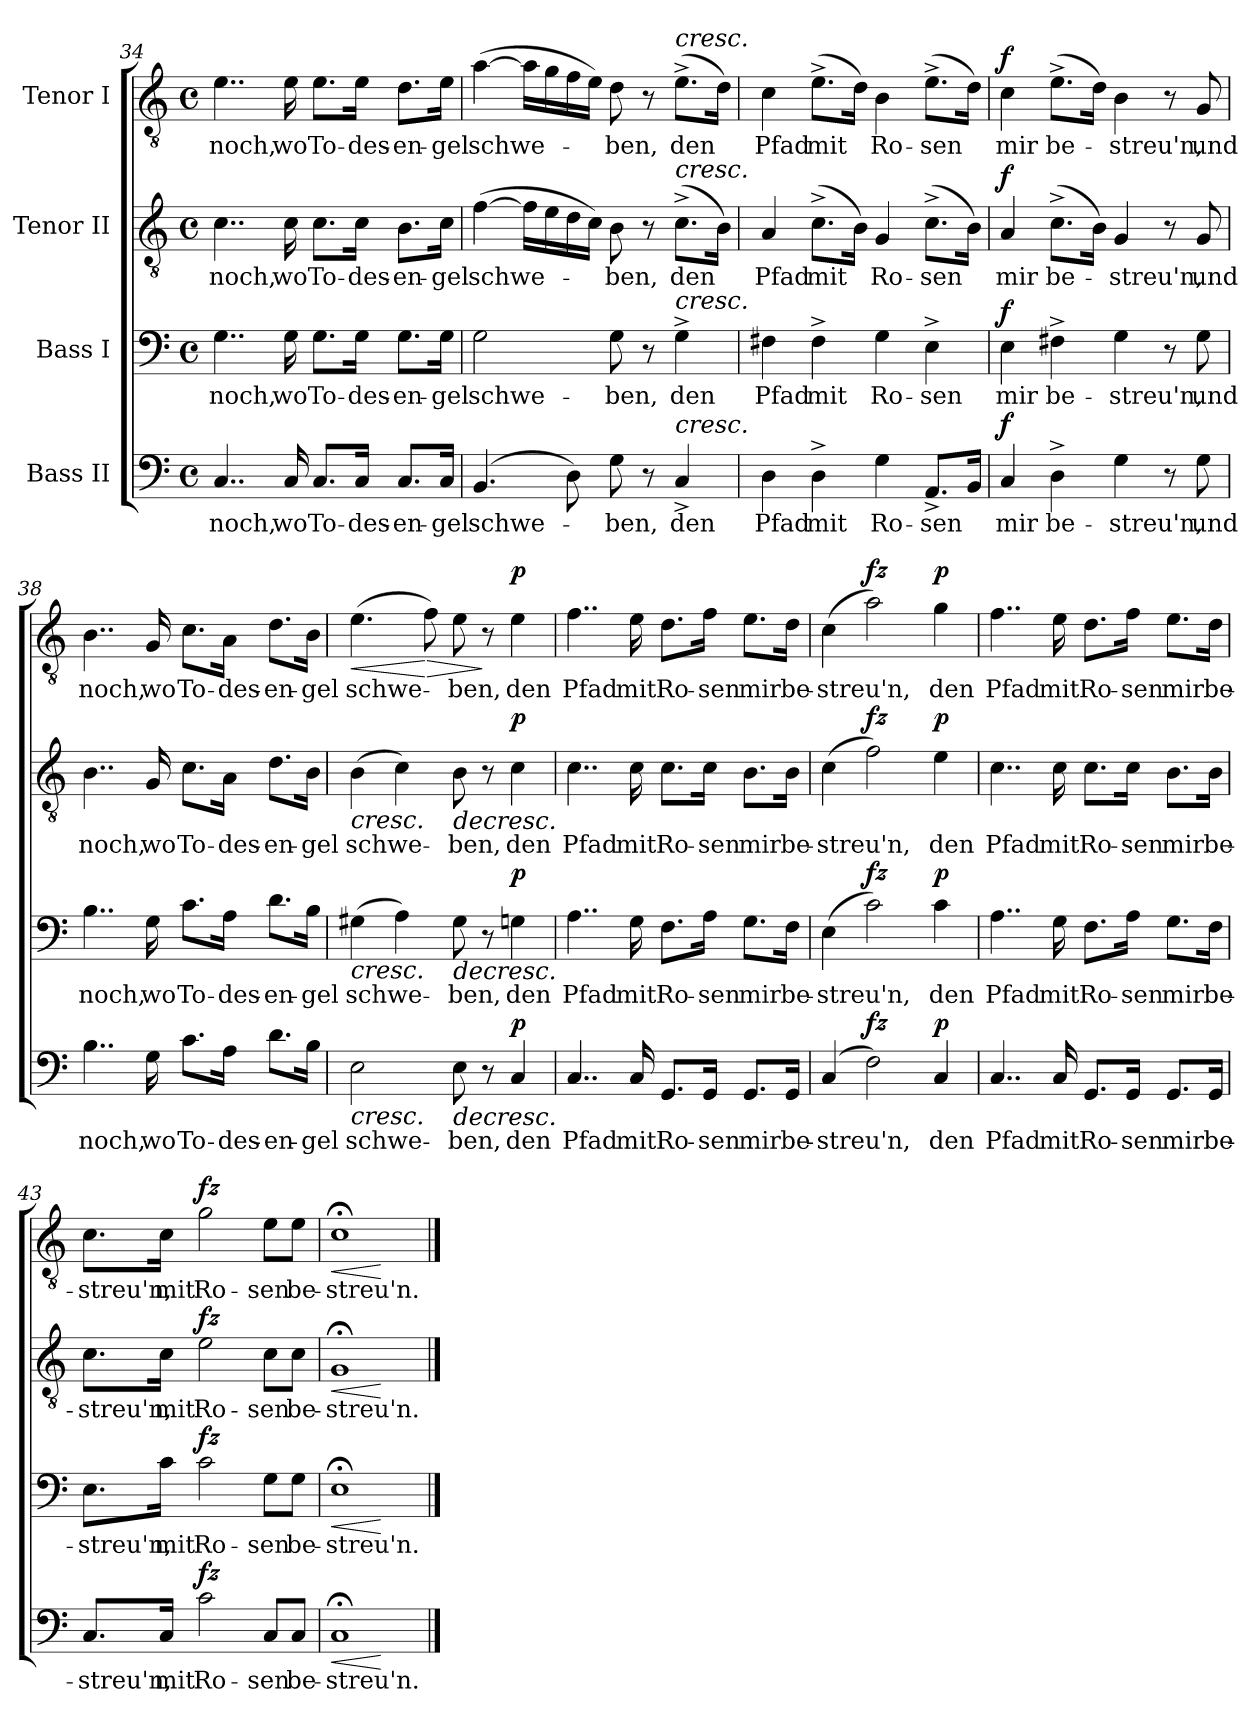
**kern	**text	**dynam	**kern	**text	**dynam	**kern	**text	**dynam	**kern	**text	**dynam
*part4	*part4	*part4	*part3	*part3	*part3	*part2	*part2	*part2	*part1	*part1	*part1
*staff4	*staff4	*staff4	*staff3	*staff3	*staff3	*staff2	*staff2	*staff2	*staff1	*staff1	*staff1
*I"Bass II	*	*	*I"Bass I	*	*	*I"Tenor II	*	*	*I"Tenor I	*	*
!!LO:LB:g=z
*clefF4	*	*	*clefF4	*	*	*clefGv2	*	*	*clefGv2	*	*
*k[]	*	*	*k[]	*	*	*k[]	*	*	*k[]	*	*
*M4/4	*	*	*M4/4	*	*	*M4/4	*	*	*M4/4	*	*
*met(c)	*	*	*met(c)	*	*	*met(c)	*	*	*met(c)	*	*
=34	=34	=34	=34	=34	=34	=34	=34	=34	=34	=34	=34
!	!LO:LY:b	!	!	!LO:LY:b	!	!	!LO:LY:b	!	!	!LO:LY:b	!
4..C/	noch,	.	4..G\	noch,	.	4..c\	noch,	.	4..e\	noch,	.
!	!LO:LY:b	!	!	!LO:LY:b	!	!	!LO:LY:b	!	!	!LO:LY:b	!
16C/	wo	.	16G\	wo	.	16c\	wo	.	16e\	wo	.
!	!LO:LY:b	!	!	!LO:LY:b	!	!	!LO:LY:b	!	!	!LO:LY:b	!
8.C/L	To-	.	8.G\L	To-	.	8.c\L	To-	.	8.e\L	To-	.
!	!LO:LY:b	!	!	!LO:LY:b	!	!	!LO:LY:b	!	!	!LO:LY:b	!
16C/Jk	-des-	.	16G\Jk	-des-	.	16c\Jk	-des-	.	16e\Jk	-des-	.
!	!LO:LY:b	!	!	!LO:LY:b	!	!	!LO:LY:b	!	!	!LO:LY:b	!
8.C/L	-en-	.	8.G\L	-en-	.	8.B\L	-en-	.	8.d\L	-en-	.
!	!LO:LY:b	!	!	!LO:LY:b	!	!	!LO:LY:b	!	!	!LO:LY:b	!
16C/Jk	-gel	.	16G\Jk	-gel	.	16c\Jk	-gel	.	16e\Jk	-gel	.
!!LO:PB:g=z
=35	=35	=35	=35	=35	=35	=35	=35	=35	=35	=35	=35
!	!LO:LY:b	!	!	!LO:LY:b	!	!	!LO:LY:b	!	!	!LO:LY:b	!
(>4.BB/	schwe-	.	2G\	schwe-	.	(>[4f\	schwe-	.	(>[4a\	schwe-	.
.	.	.	.	.	.	16f\LL]	.	.	16a\LL]	.	.
.	.	.	.	.	.	16e\	.	.	16g\	.	.
8D\)	.	.	.	.	.	16d\	.	.	16f\	.	.
.	.	.	.	.	.	16c\JJ)	.	.	16e\JJ)	.	.
!	!LO:LY:b	!	!	!LO:LY:b	!	!	!LO:LY:b	!	!	!LO:LY:b	!
8G\	-ben,	.	8G\	-ben,	.	8B\	-ben,	.	8d\	-ben,	.
8r	.	.	8r	.	.	8r	.	.	8r	.	.
!	!	!	!	!	!	!	!	!	!LO:TX:a:i:t=cresc.   ­          ­          ­          ­	!	!
!	!	!	!	!	!	!LO:TX:a:i:t=cresc.   ­          ­          ­          ­	!	!	!	!	!
!	!	!	!LO:TX:a:i:t=cresc.   ­          ­          ­          ­	!	!	!	!	!	!	!	!
!LO:TX:a:i:t=cresc.   ­          ­          ­          ­	!	!	!	!	!	!	!	!	!	!	!
!	!LO:LY:b	!	!	!LO:LY:b	!	!	!LO:LY:b	!	!	!LO:LY:b	!
4C^/	den	.	4G^\	den	.	(>8.c^\L	den	.	(>8.e^\L	den	.
.	.	.	.	.	.	16B\Jk)	.	.	16d\Jk)	.	.
=36	=36	=36	=36	=36	=36	=36	=36	=36	=36	=36	=36
!	!LO:LY:b	!	!	!LO:LY:b	!	!	!LO:LY:b	!	!	!LO:LY:b	!
4D\	Pfad	.	4F#X\	Pfad	.	4A/	Pfad	.	4c\	Pfad	.
!	!LO:LY:b	!	!	!LO:LY:b	!	!	!LO:LY:b	!	!	!LO:LY:b	!
4D^\	mit	.	4F#^\	mit	.	(>8.c^\L	mit	.	(>8.e^\L	mit	.
.	.	.	.	.	.	16B\Jk)	.	.	16d\Jk)	.	.
!	!LO:LY:b	!	!	!LO:LY:b	!	!	!LO:LY:b	!	!	!LO:LY:b	!
4G\	Ro-	.	4G\	Ro-	.	4G/	Ro-	.	4B\	Ro-	.
!	!LO:LY:b	!	!	!LO:LY:b	!	!	!LO:LY:b	!	!	!LO:LY:b	!
8.AA^/L	-sen	.	4E^\	-sen	.	(>8.c^\L	-sen	.	(>8.e^\L	-sen	.
16BB/Jk	.	.	.	.	.	16B\Jk)	.	.	16d\Jk)	.	.
=37	=37	=37	=37	=37	=37	=37	=37	=37	=37	=37	=37
!	!LO:LY:b	!LO:DY:b	!	!LO:LY:b	!LO:DY:b	!	!LO:LY:b	!LO:DY:b	!	!LO:LY:b	!LO:DY:b
4C/	mir	f	4E\	mir	f	4A/	mir	f	4c\	mir	f
!	!LO:LY:b	!	!	!LO:LY:b	!	!	!LO:LY:b	!	!	!LO:LY:b	!
4D^\	be-	.	4F#X^\	be-	.	(>8.c^\L	be-	.	(>8.e^\L	be-	.
.	.	.	.	.	.	16B\Jk)	.	.	16d\Jk)	.	.
!	!LO:LY:b	!	!	!LO:LY:b	!	!	!LO:LY:b	!	!	!LO:LY:b	!
4G\	-streu'n,	.	4G\	-streu'n,	.	4G/	-streu'n,	.	4B\	-streu'n,	.
8r	.	.	8r	.	.	8r	.	.	8r	.	.
!	!LO:LY:b	!	!	!LO:LY:b	!	!	!LO:LY:b	!	!	!LO:LY:b	!
8G\	und	.	8G\	und	.	8G/	und	.	8G/	und	.
=38	=38	=38	=38	=38	=38	=38	=38	=38	=38	=38	=38
!	!LO:LY:b	!	!	!LO:LY:b	!	!	!LO:LY:b	!	!	!LO:LY:b	!
4..B\	noch,	.	4..B\	noch,	.	4..B\	noch,	.	4..B\	noch,	.
!	!LO:LY:b	!	!	!LO:LY:b	!	!	!LO:LY:b	!	!	!LO:LY:b	!
16G\	wo	.	16G\	wo	.	16G/	wo	.	16G/	wo	.
!	!LO:LY:b	!	!	!LO:LY:b	!	!	!LO:LY:b	!	!	!LO:LY:b	!
8.c\L	To-	.	8.c\L	To-	.	8.c\L	To-	.	8.c\L	To-	.
!	!LO:LY:b	!	!	!LO:LY:b	!	!	!LO:LY:b	!	!	!LO:LY:b	!
16A\Jk	-des-	.	16A\Jk	-des-	.	16A\Jk	-des-	.	16A\Jk	-des-	.
!	!LO:LY:b	!	!	!LO:LY:b	!	!	!LO:LY:b	!	!	!LO:LY:b	!
8.d\L	-en-	.	8.d\L	-en-	.	8.d\L	-en-	.	8.d\L	-en-	.
!	!LO:LY:b	!	!	!LO:LY:b	!	!	!LO:LY:b	!	!	!LO:LY:b	!
16B\Jk	-gel	.	16B\Jk	-gel	.	16B\Jk	-gel	.	16B\Jk	-gel	.
!!LO:LB:g=z
=39	=39	=39	=39	=39	=39	=39	=39	=39	=39	=39	=39
!	!LO:LY:b	!LO:HP:b	!	!LO:LY:b	!LO:HP:b	!	!LO:LY:b	!LO:HP:b	!	!LO:LY:b	!LO:HP:b
2E\	schwe-	<	(>4G#X\	schwe-	<	(>4B\	schwe-	<	(>4.e\	schwe-	<
.	.	.	4A\)	.	.	4c\)	.	.	.	.	.
!	!	!	!	!	!	!	!	!	!	!	!LO:HP:n=1:b
.	.	.	.	.	.	.	.	.	8f\)	.	[ >
!	!LO:LY:b	!LO:HP:b	!	!LO:LY:b	!LO:HP:b	!	!LO:LY:b	!LO:HP:b	!	!LO:LY:b	!
8E\	-ben,	>	8G#\	-ben,	>	8B\	-ben,	>	8e\	-ben,	.
8r	.	[	8r	.	[	8r	.	[	8r	.	]
!	!LO:LY:b	!LO:DY:b	!	!LO:LY:b	!LO:DY:b	!	!LO:LY:b	!LO:DY:b	!	!LO:LY:b	!LO:DY:b
4C/	den	p	4Gn\	den	p	4c\	den	p	4e\	den	p
!!LO:PB:g=z
=40	=40	=40	=40	=40	=40	=40	=40	=40	=40	=40	=40
!	!LO:LY:b	!	!	!LO:LY:b	!	!	!LO:LY:b	!	!	!LO:LY:b	!
4..C/	Pfad	.	4..A\	Pfad	.	4..c\	Pfad	.	4..f\	Pfad	.
!	!LO:LY:b	!	!	!LO:LY:b	!	!	!LO:LY:b	!	!	!LO:LY:b	!
16C/	mit	.	16G\	mit	.	16c\	mit	.	16e\	mit	.
!	!LO:LY:b	!	!	!LO:LY:b	!	!	!LO:LY:b	!	!	!LO:LY:b	!
8.GG/L	Ro-	.	8.F\L	Ro-	.	8.c\L	Ro-	.	8.d\L	Ro-	.
!	!LO:LY:b	!	!	!LO:LY:b	!	!	!LO:LY:b	!	!	!LO:LY:b	!
16GG/Jk	-sen	.	16A\Jk	-sen	.	16c\Jk	-sen	.	16f\Jk	-sen	.
!	!LO:LY:b	!	!	!LO:LY:b	!	!	!LO:LY:b	!	!	!LO:LY:b	!
8.GG/L	mir	.	8.G\L	mir	.	8.B\L	mir	.	8.e\L	mir	.
!	!LO:LY:b	!	!	!LO:LY:b	!	!	!LO:LY:b	!	!	!LO:LY:b	!
16GG/Jk	be-	.	16F\Jk	be-	.	16B\Jk	be-	.	16d\Jk	be-	.
=41	=41	=41	=41	=41	=41	=41	=41	=41	=41	=41	=41
!	!LO:LY:b	!	!	!LO:LY:b	!	!	!LO:LY:b	!	!	!LO:LY:b	!
(>4C/	-streu'n,	.	(>4E\	-streu'n,	.	(>4c\	-streu'n,	.	(>4c\	-streu'n,	.
!	!	!LO:DY:b	!	!	!LO:DY:b	!	!	!LO:DY:b	!	!	!LO:DY:b
2F\)	.	fz	2c\)	.	fz	2f\)	.	fz	2a\)	.	fz
!	!LO:LY:b	!LO:DY:b	!	!LO:LY:b	!LO:DY:b	!	!LO:LY:b	!LO:DY:b	!	!LO:LY:b	!LO:DY:b
4C/	den	p	4c\	den	p	4e\	den	p	4g\	den	p
=42	=42	=42	=42	=42	=42	=42	=42	=42	=42	=42	=42
!	!LO:LY:b	!	!	!LO:LY:b	!	!	!LO:LY:b	!	!	!LO:LY:b	!
4..C/	Pfad	.	4..A\	Pfad	.	4..c\	Pfad	.	4..f\	Pfad	.
!	!LO:LY:b	!	!	!LO:LY:b	!	!	!LO:LY:b	!	!	!LO:LY:b	!
16C/	mit	.	16G\	mit	.	16c\	mit	.	16e\	mit	.
!	!LO:LY:b	!	!	!LO:LY:b	!	!	!LO:LY:b	!	!	!LO:LY:b	!
8.GG/L	Ro-	.	8.F\L	Ro-	.	8.c\L	Ro-	.	8.d\L	Ro-	.
!	!LO:LY:b	!	!	!LO:LY:b	!	!	!LO:LY:b	!	!	!LO:LY:b	!
16GG/Jk	-sen	.	16A\Jk	-sen	.	16c\Jk	-sen	.	16f\Jk	-sen	.
!	!LO:LY:b	!	!	!LO:LY:b	!	!	!LO:LY:b	!	!	!LO:LY:b	!
8.GG/L	mir	.	8.G\L	mir	.	8.B\L	mir	.	8.e\L	mir	.
!	!LO:LY:b	!	!	!LO:LY:b	!	!	!LO:LY:b	!	!	!LO:LY:b	!
16GG/Jk	be-	.	16F\Jk	be-	.	16B\Jk	be-	.	16d\Jk	be-	.
=43	=43	=43	=43	=43	=43	=43	=43	=43	=43	=43	=43
!	!LO:LY:b	!	!	!LO:LY:b	!	!	!LO:LY:b	!	!	!LO:LY:b	!
8.C/L	-streu'n,	.	8.E\L	-streu'n,	.	8.c\L	-streu'n,	.	8.c\L	-streu'n,	.
!	!LO:LY:b	!	!	!LO:LY:b	!	!	!LO:LY:b	!	!	!LO:LY:b	!
16C/Jk	mit	.	16c\Jk	mit	.	16c\Jk	mit	.	16c\Jk	mit	.
!	!LO:LY:b	!LO:DY:b	!	!LO:LY:b	!LO:DY:b	!	!LO:LY:b	!LO:DY:b	!	!LO:LY:b	!LO:DY:b
2c\	Ro-	fz	2c\	Ro-	fz	2e\	Ro-	fz	2g\	Ro-	fz
!	!LO:LY:b	!	!	!LO:LY:b	!	!	!LO:LY:b	!	!	!LO:LY:b	!
8C/L	-sen	.	8G\L	-sen	.	8c\L	-sen	.	8e\L	-sen	.
!	!LO:LY:b	!	!	!LO:LY:b	!	!	!LO:LY:b	!	!	!LO:LY:b	!
8C/J	be-	.	8G\J	be-	.	8c\J	be-	.	8e\J	be-	.
.	.	]	.	.	]	.	.	]	.	.	.
=44	=44	=44	=44	=44	=44	=44	=44	=44	=44	=44	=44
!	!LO:LY:b	!LO:HP:b	!	!LO:LY:b	!LO:HP:b	!	!LO:LY:b	!LO:HP:b	!	!LO:LY:b	!LO:HP:b
1C;<	-streu'n.	<	1E;<	-streu'n.	<	1G;<	-streu'n.	<	1c;<	-streu'n.	<
.	.	[	.	.	[	.	.	[	.	.	[
==	==	==	==	==	==	==	==	==	==	==	==
*-	*-	*-	*-	*-	*-	*-	*-	*-	*-	*-	*-
